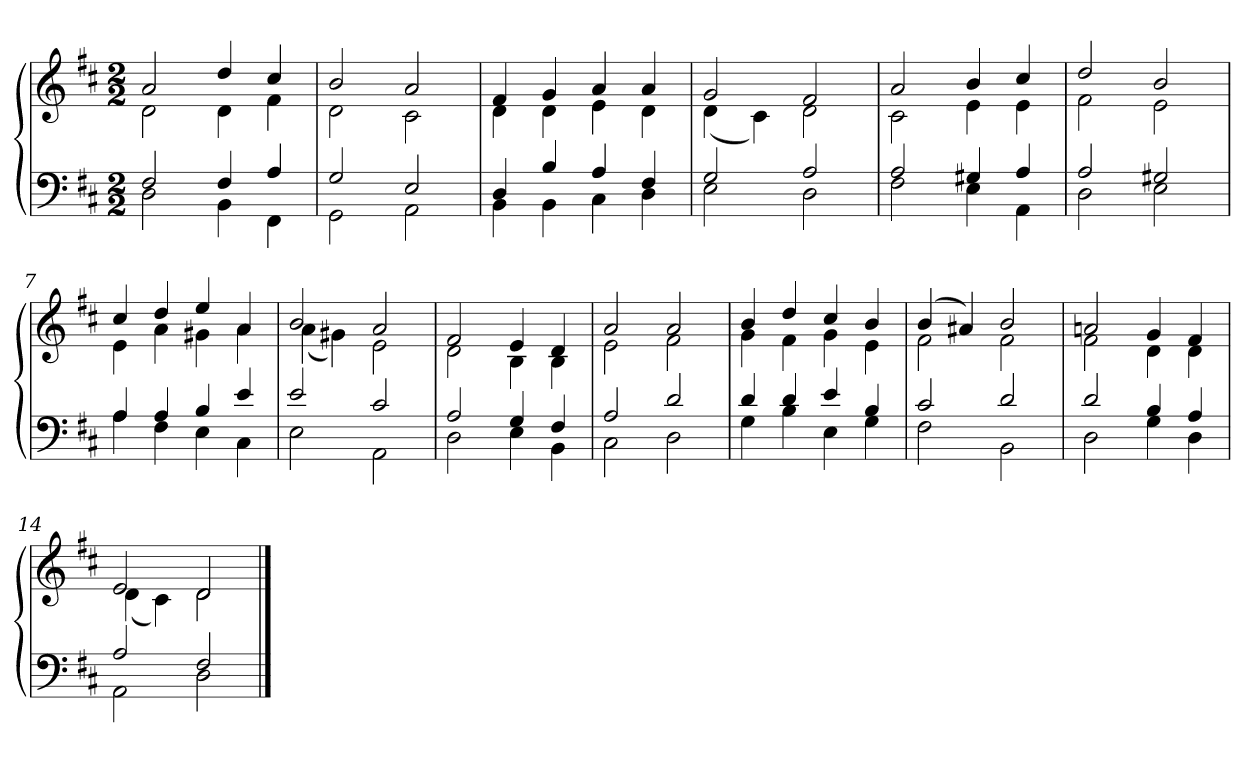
**kern	**kern
*part1	*part1
*staff2	*staff1
*clefF4	*clefG2
*k[f#c#]	*k[f#c#]
*D:	*D:
*M2/2	*M2/2
=1	=1
*^	*^
2F#	2D	2a	2d
4F#	4BB	4dd	4d
4A	4FF#	4cc#	4f#
=2	=2	=2	=2
2G	2GG	2b	2d
2E	2AA	2a	2c#
=3	=3	=3	=3
4D	4BB	4f#	4d
4B	4BB	4g	4d
4A	4C#	4a	4e
4F#	4D	4a	4d
=4	=4	=4	=4
2G	2E	2g	(4d
.	.	.	4c#)
2A	2D	2f#	2d
=5	=5	=5	=5
2A	2F#	2a	2c#
4G#X	4E	4b	4e
4A	4AA	4cc#	4e
=6	=6	=6	=6
2A	2D	2dd	2f#
2G#X	2E	2b	2e
=7	=7	=7	=7
4A	4A	4cc#	4e
4A	4F#	4dd	4a
4B	4E	4ee	4g#X
4e	4C#	4a	4a
=8	=8	=8	=8
2e	2E	2b	(4a
.	.	.	4g#X)
2c#	2AA	2a	2e
=9	=9	=9	=9
2A	2D	2f#	2d
4G	4E	4e	4B
4F#	4BB	4d	4B
=10	=10	=10	=10
2A	2C#	2a	2e
2d	2D	2a	2f#
=11	=11	=11	=11
4d	4G	4b	4g
4d	4B	4dd	4f#
4e	4E	4cc#	4g
4B	4G	4b	4e
=12	=12	=12	=12
2c#	2F#	(4b	2f#
.	.	4a#X)	.
2d	2BB	2b	2f#
=13	=13	=13	=13
2d	2D	2an	2f#
4B	4G	4g	4d
4A	4D	4f#	4d
=14	=14	=14	=14
2A	2AA	2e	(4d
.	.	.	4c#)
(2F#	2D	2d	2d
*v	*v	*	*
*	*v	*v
==	==
*-	*-
